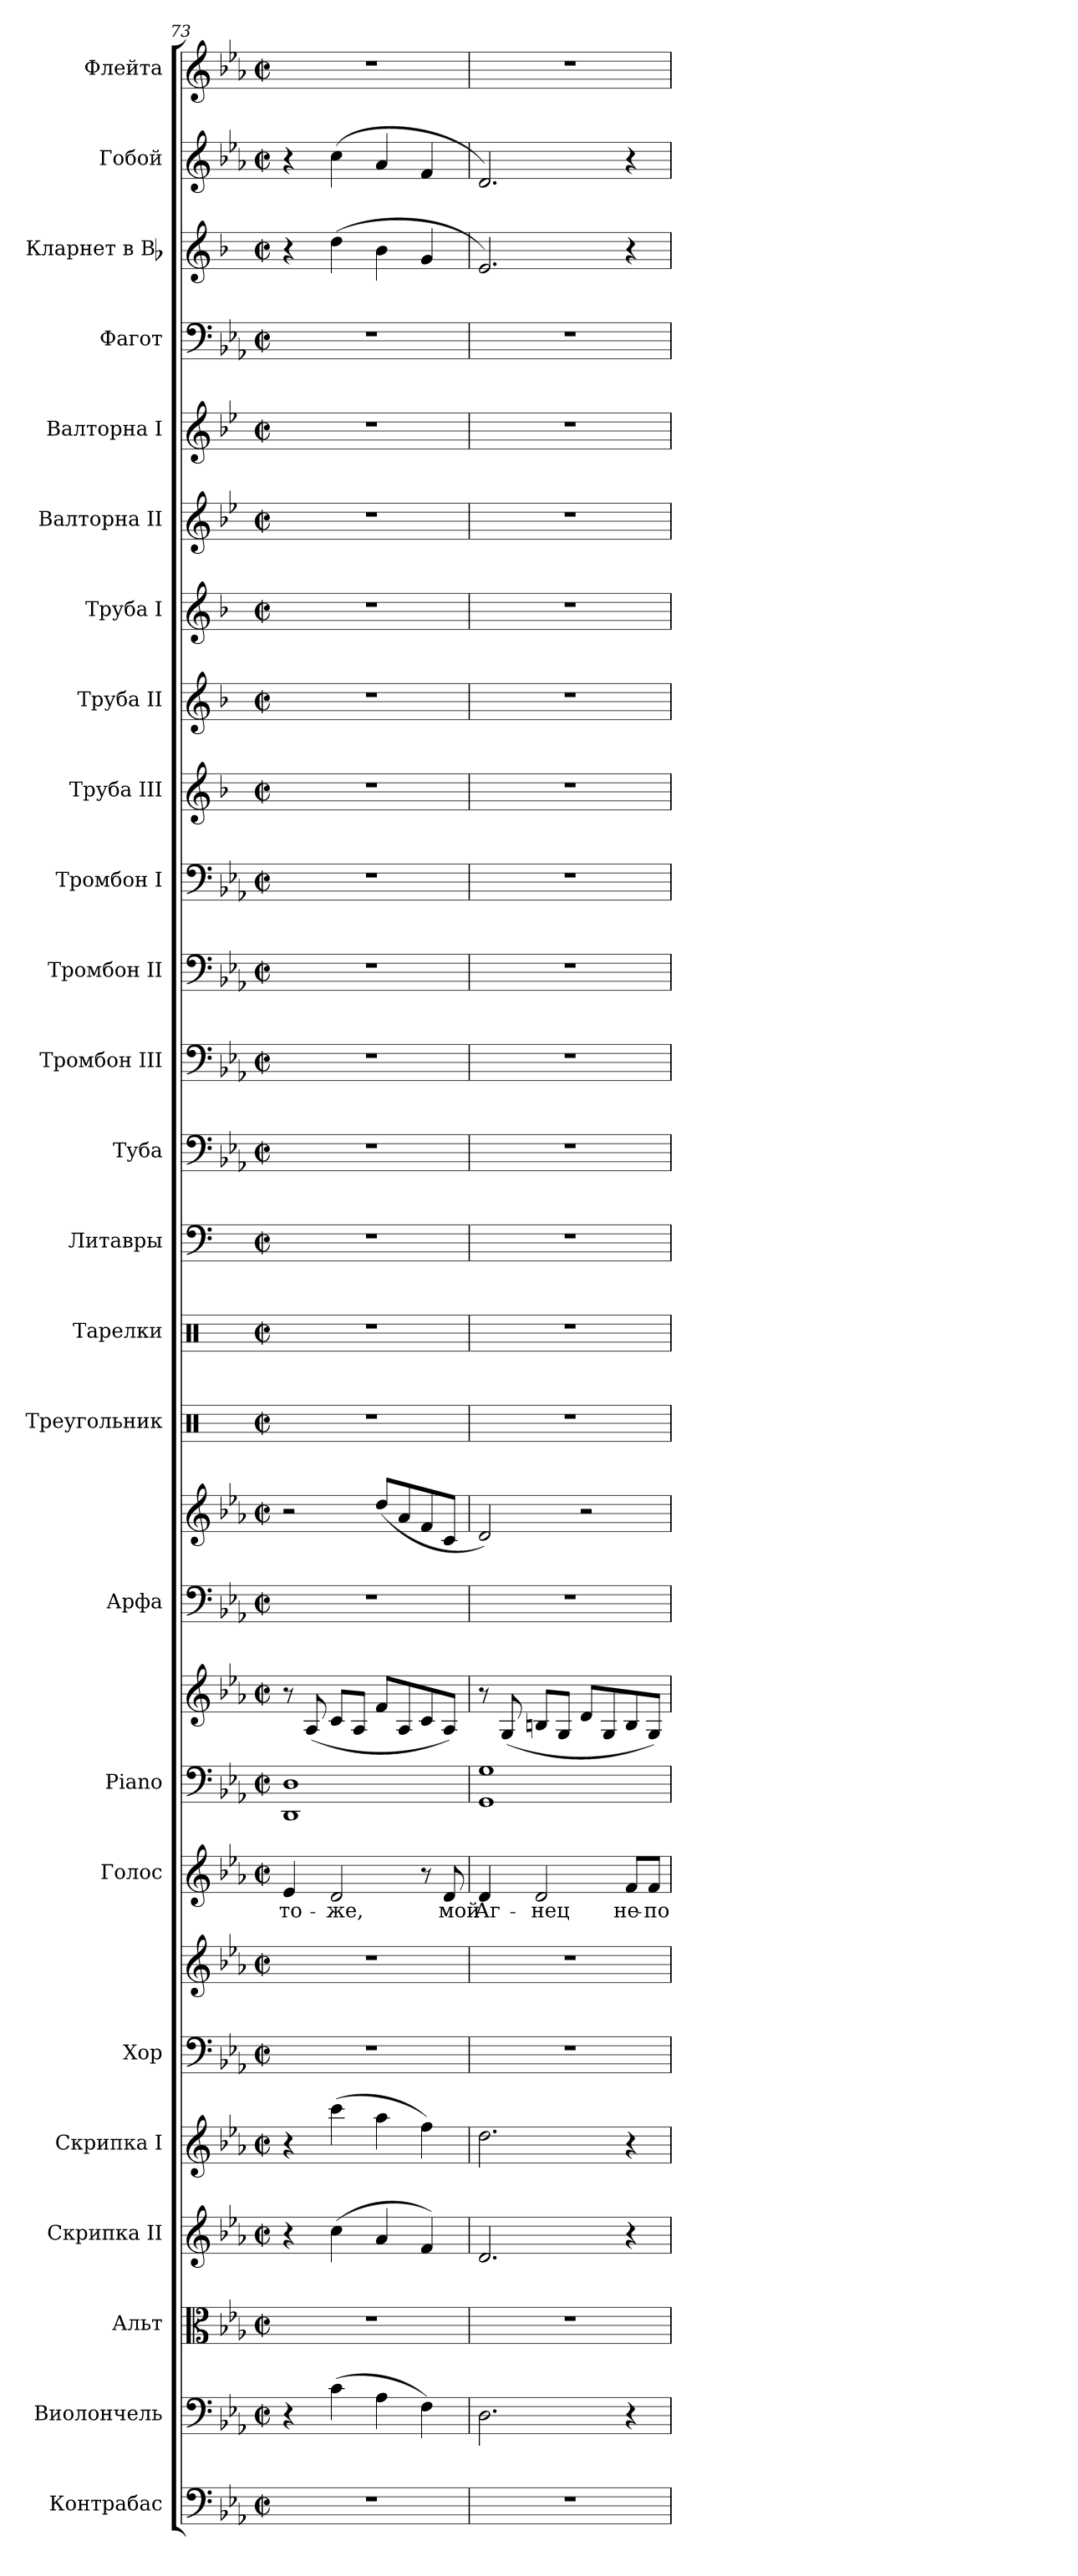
**kern	**kern	**kern	**kern	**kern	**kern	**kern	**kern	**text	**kern	**kern	**kern	**kern	**kern	**kern	**kern	**kern	**kern	**kern	**kern	**kern	**kern	**kern	**kern	**kern	**kern	**kern	**kern	**kern
*part25	*part24	*part23	*part22	*part21	*part20	*part20	*part19	*part19	*part18	*part18	*part17	*part17	*part16	*part15	*part14	*part13	*part12	*part11	*part10	*part9	*part8	*part7	*part6	*part5	*part4	*part3	*part2	*part1
*staff28	*staff27	*staff26	*staff25	*staff24	*staff23	*staff22	*staff21	*staff21	*staff20	*staff19	*staff18	*staff17	*staff16	*staff15	*staff14	*staff13	*staff12	*staff11	*staff10	*staff9	*staff8	*staff7	*staff6	*staff5	*staff4	*staff3	*staff2	*staff1
*I"Контрабас	*I"Виолончель	*I"Альт	*I"Скрипка II	*I"Скрипка I	*I"Хор	*	*I"Голос	*	*I"Piano	*	*I"Арфа	*	*I"Треугольник	*I"Тарелки	*I"Литавры	*I"Туба	*I"Тромбон III	*I"Тромбон II	*I"Тромбон I	*I"Труба III	*I"Труба II	*I"Труба I	*I"Валторна II	*I"Валторна I	*I"Фагот	*I"Кларнет в Bb	*I"Гобой	*I"Флейта
*	*	*	*I'Скр. II	*I'Скр. I	*	*	*	*	*I'Pno.	*	*	*	*	*	*	*	*I'Тромб. III	*I'Тромб. II	*I'Тромб. I	*I'Трб. III	*I'Трб. II	*I'Трб. I	*I'Валт. II	*I'Валт. I	*	*	*	*
*clefF4	*clefF4	*clefC3	*clefG2	*clefG2	*clefF4	*clefG2	*clefG2	*	*clefF4	*clefG2	*clefF4	*clefG2	*clefX	*clefX	*clefF4	*clefF4	*clefF4	*clefF4	*clefF4	*clefG2	*clefG2	*clefG2	*clefG2	*clefG2	*clefF4	*clefG2	*clefG2	*clefG2
*ITrd7c12	*	*	*	*	*	*	*	*	*	*	*	*	*	*	*	*	*	*	*	*ITrd1c2	*ITrd1c2	*ITrd1c2	*ITrd4c7	*ITrd4c7	*	*ITrd1c2	*	*
*k[b-e-a-]	*k[b-e-a-]	*k[b-e-a-]	*k[b-e-a-]	*k[b-e-a-]	*k[b-e-a-]	*k[b-e-a-]	*k[b-e-a-]	*	*k[b-e-a-]	*k[b-e-a-]	*k[b-e-a-]	*k[b-e-a-]	*k[]	*k[]	*k[]	*k[b-e-a-]	*k[b-e-a-]	*k[b-e-a-]	*k[b-e-a-]	*k[b-e-a-]	*k[b-e-a-]	*k[b-e-a-]	*k[b-e-a-]	*k[b-e-a-]	*k[b-e-a-]	*k[b-e-a-]	*k[b-e-a-]	*k[b-e-a-]
*c:	*c:	*c:	*c:	*c:	*c:	*c:	*c:	*	*c:	*c:	*c:	*c:	*C:	*C:	*a:	*c:	*c:	*c:	*c:	*c:	*c:	*c:	*c:	*c:	*c:	*c:	*c:	*c:
*M2/2	*M2/2	*M2/2	*M2/2	*M2/2	*M2/2	*M2/2	*M2/2	*	*M2/2	*M2/2	*M2/2	*M2/2	*M2/2	*M2/2	*M2/2	*M2/2	*M2/2	*M2/2	*M2/2	*M2/2	*M2/2	*M2/2	*M2/2	*M2/2	*M2/2	*M2/2	*M2/2	*M2/2
*met(c|)	*met(c|)	*met(c|)	*met(c|)	*met(c|)	*met(c|)	*met(c|)	*met(c|)	*	*met(c|)	*met(c|)	*met(c|)	*met(c|)	*met(c|)	*met(c|)	*met(c|)	*met(c|)	*met(c|)	*met(c|)	*met(c|)	*met(c|)	*met(c|)	*met(c|)	*met(c|)	*met(c|)	*met(c|)	*met(c|)	*met(c|)	*met(c|)
=73	=73	=73	=73	=73	=73	=73	=73	=73	=73	=73	=73	=73	=73	=73	=73	=73	=73	=73	=73	=73	=73	=73	=73	=73	=73	=73	=73	=73
!	!	!	!	!	!	!	!	!LO:LY:b:color=#000000	!	!	!	!	!	!	!	!	!	!	!	!	!	!	!	!	!	!	!	!
1r	4r	1r	4r	4r	1r	1r	4e-i/	то-	1DDi 1Di	8r	1r	2r	1r	1r	1r	1r	1r	1r	1r	1r	1r	1r	1r	1r	1r	4r	4r	1r
.	.	.	.	.	.	.	.	.	.	(8A-i/	.	.	.	.	.	.	.	.	.	.	.	.	.	.	.	.	.	.
!	!	!	!	!	!	!	!	!LO:LY:b:color=#000000	!	!	!	!	!	!	!	!	!	!	!	!	!	!	!	!	!	!	!	!
.	(4ci\	.	(4cci\	(4ccci\	.	.	2di/	-же,	.	8ci/L	.	.	.	.	.	.	.	.	.	.	.	.	.	.	.	(4cci\	(4cci\	.
.	.	.	.	.	.	.	.	.	.	8A-i/J	.	.	.	.	.	.	.	.	.	.	.	.	.	.	.	.	.	.
.	4A-i\	.	4a-i/	4aa-i\	.	.	.	.	.	8fi/L	.	(8ddi/L	.	.	.	.	.	.	.	.	.	.	.	.	.	4a-i\	4a-i/	.
.	.	.	.	.	.	.	.	.	.	8A-i/	.	8a-i/	.	.	.	.	.	.	.	.	.	.	.	.	.	.	.	.
.	4Fi\)	.	4fi/)	4ffi\)	.	.	8r	.	.	8ci/	.	8fi/	.	.	.	.	.	.	.	.	.	.	.	.	.	4fi/	4fi/	.
!	!	!	!	!	!	!	!	!LO:LY:b:color=#000000	!	!	!	!	!	!	!	!	!	!	!	!	!	!	!	!	!	!	!	!
.	.	.	.	.	.	.	8di/	мой	.	8A-i/J)	.	8ci/J	.	.	.	.	.	.	.	.	.	.	.	.	.	.	.	.
!!LO:PB:g=z
=74	=74	=74	=74	=74	=74	=74	=74	=74	=74	=74	=74	=74	=74	=74	=74	=74	=74	=74	=74	=74	=74	=74	=74	=74	=74	=74	=74	=74
!	!	!	!	!	!	!	!	!LO:LY:b:color=#000000	!	!	!	!	!	!	!	!	!	!	!	!	!	!	!	!	!	!	!	!
1r	2.Di\	1r	2.di/	2.ddi\	1r	1r	4di/	Аг-	1GGi 1Gi	8r	1r	2di/)	1r	1r	1r	1r	1r	1r	1r	1r	1r	1r	1r	1r	1r	2.di/)	2.di/)	1r
.	.	.	.	.	.	.	.	.	.	(8Gi/	.	.	.	.	.	.	.	.	.	.	.	.	.	.	.	.	.	.
!	!	!	!	!	!	!	!	!LO:LY:b:color=#000000	!	!	!	!	!	!	!	!	!	!	!	!	!	!	!	!	!	!	!	!
.	.	.	.	.	.	.	2di/	-нец	.	8Bni/L	.	.	.	.	.	.	.	.	.	.	.	.	.	.	.	.	.	.
.	.	.	.	.	.	.	.	.	.	8Gi/J	.	.	.	.	.	.	.	.	.	.	.	.	.	.	.	.	.	.
.	.	.	.	.	.	.	.	.	.	8di/L	.	2r	.	.	.	.	.	.	.	.	.	.	.	.	.	.	.	.
.	.	.	.	.	.	.	.	.	.	8Gi/	.	.	.	.	.	.	.	.	.	.	.	.	.	.	.	.	.	.
!	!	!	!	!	!	!	!	!LO:LY:b:color=#000000	!	!	!	!	!	!	!	!	!	!	!	!	!	!	!	!	!	!	!	!
.	4r	.	4r	4r	.	.	8fi/L	не-	.	8Bi/	.	.	.	.	.	.	.	.	.	.	.	.	.	.	.	4r	4r	.
!	!	!	!	!	!	!	!	!LO:LY:b:color=#000000	!	!	!	!	!	!	!	!	!	!	!	!	!	!	!	!	!	!	!	!
.	.	.	.	.	.	.	8fi/J	-по-	.	8Gi/J)	.	.	.	.	.	.	.	.	.	.	.	.	.	.	.	.	.	.
=	=	=	=	=	=	=	=	=	=	=	=	=	=	=	=	=	=	=	=	=	=	=	=	=	=	=	=	=
*-	*-	*-	*-	*-	*-	*-	*-	*-	*-	*-	*-	*-	*-	*-	*-	*-	*-	*-	*-	*-	*-	*-	*-	*-	*-	*-	*-	*-
